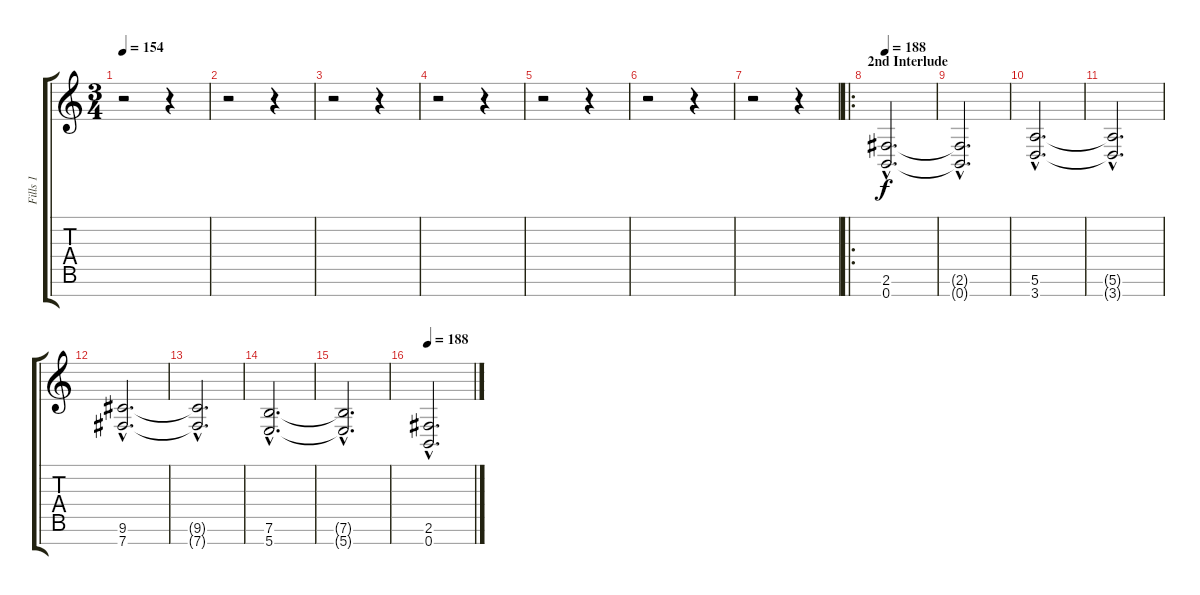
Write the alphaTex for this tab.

\track ("Fills 1" "Fills 1") {instrument distortionguitar}
\staff {score tabs}
\tuning (E4 B3 G3 D3 A2 E2 B1) {hide}
\ts (3 4)
\tempo 154
\clef g2
\ks c
r.2{dy f} r.4 |
r.2 r.4 |
r.2 r.4 |
r.2 r.4 |
r.2 r.4 |
r.2 r.4 |
r.2 r.4 |
\ro
\section ("" "2nd Interlude")
\tempo 188
(2.6{hac} 0.7{hac}).2{d} |
(2.6{hac t} 0.7{hac t}).2{d} |
(5.6{hac} 3.7{hac}).2{d} |
(5.6{hac t} 3.7{hac t}).2{d} |
(9.6{hac} 7.7{hac}).2{d} |
(9.6{hac t} 7.7{hac t}).2{d} |
(7.6{hac} 5.7{hac}).2{d} |
(7.6{hac t} 5.7{hac t}).2{d} |
\tempo 188
(2.6{hac} 0.7{hac}).2{d}
